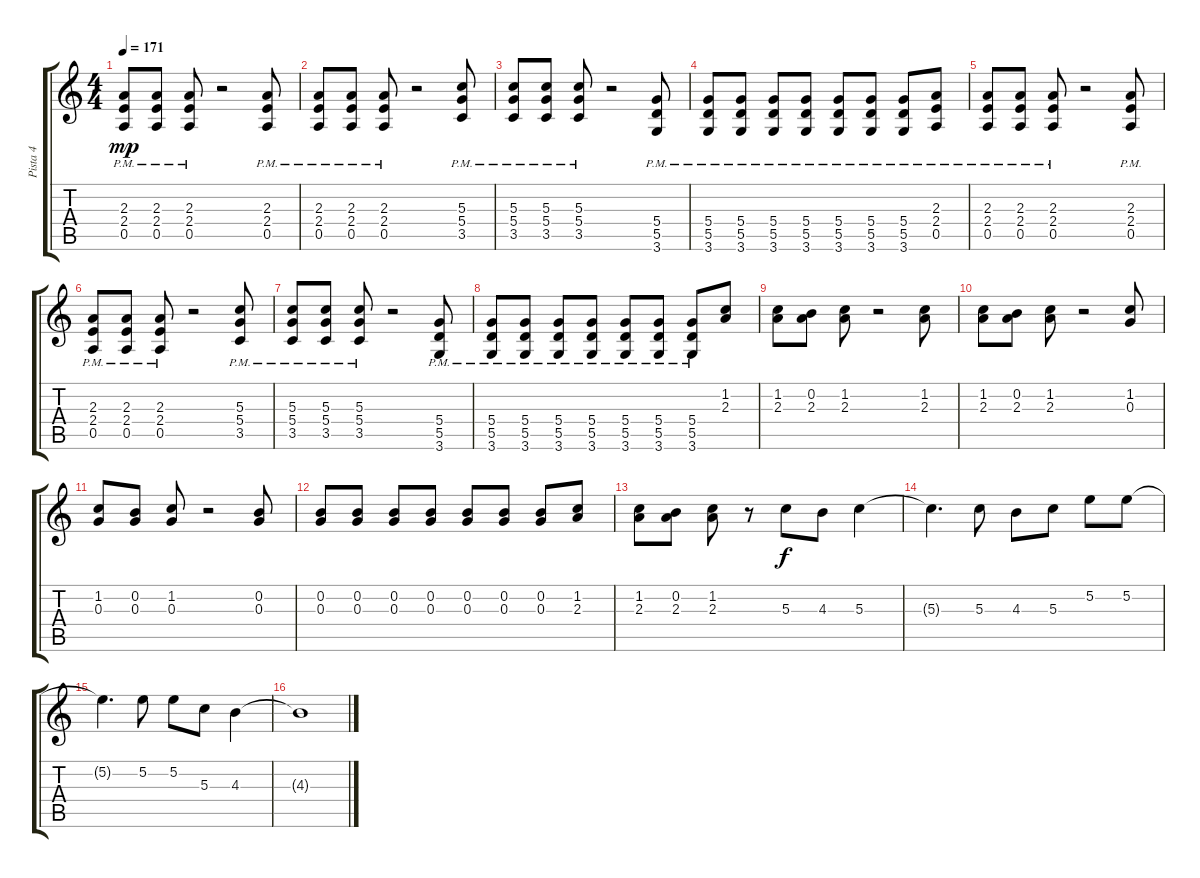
\track ("Pista 4" "Pista 4") {instrument distortionguitar}
\staff {score tabs}
\tuning (E4 B3 G3 D3 A2 E2) {hide}
\ts (4 4)
\tempo 171
\clef g2
\ks c
(2.3{pm} 2.4{pm} 0.5{pm}).8{dy mp} (2.3{pm} 2.4{pm} 0.5{pm}).8 (2.3{pm} 2.4{pm} 0.5{pm}).8 r.2 (2.3{pm} 2.4{pm} 0.5{pm}).8 |
(2.3{pm} 2.4{pm} 0.5{pm}).8 (2.3{pm} 2.4{pm} 0.5{pm}).8 (2.3{pm} 2.4{pm} 0.5{pm}).8 r.2 (5.3{pm} 5.4{pm} 3.5{pm}).8 |
(5.3{pm} 5.4{pm} 3.5{pm}).8 (5.3{pm} 5.4{pm} 3.5{pm}).8 (5.3{pm} 5.4{pm} 3.5{pm}).8 r.2 (5.4{pm} 5.5{pm} 3.6{pm}).8 |
(5.4{pm} 5.5{pm} 3.6{pm}).8 (5.4{pm} 5.5{pm} 3.6{pm}).8 (5.4{pm} 5.5{pm} 3.6{pm}).8 (5.4{pm} 5.5{pm} 3.6{pm}).8 (5.4{pm} 5.5{pm} 3.6{pm}).8 (5.4{pm} 5.5{pm} 3.6{pm}).8 (5.4{pm} 5.5{pm} 3.6{pm}).8 (2.3{pm} 2.4{pm} 0.5{pm}).8 |
(2.3{pm} 2.4{pm} 0.5{pm}).8 (2.3{pm} 2.4{pm} 0.5{pm}).8 (2.3{pm} 2.4{pm} 0.5{pm}).8 r.2 (2.3{pm} 2.4{pm} 0.5{pm}).8 |
(2.3{pm} 2.4{pm} 0.5{pm}).8 (2.3{pm} 2.4{pm} 0.5{pm}).8 (2.3{pm} 2.4{pm} 0.5{pm}).8 r.2 (5.3{pm} 5.4{pm} 3.5{pm}).8 |
(5.3{pm} 5.4{pm} 3.5{pm}).8 (5.3{pm} 5.4{pm} 3.5{pm}).8 (5.3{pm} 5.4{pm} 3.5{pm}).8 r.2 (5.4{pm} 5.5{pm} 3.6{pm}).8 |
(5.4{pm} 5.5{pm} 3.6{pm}).8 (5.4{pm} 5.5{pm} 3.6{pm}).8 (5.4{pm} 5.5{pm} 3.6{pm}).8 (5.4{pm} 5.5{pm} 3.6{pm}).8 (5.4{pm} 5.5{pm} 3.6{pm}).8 (5.4{pm} 5.5{pm} 3.6{pm}).8 (5.4{pm} 5.5{pm} 3.6{pm}).8 (1.2 2.3).8 |
(1.2 2.3).8 (0.2 2.3).8 (1.2 2.3).8 r.2 (1.2 2.3).8 |
(1.2 2.3).8 (0.2 2.3).8 (1.2 2.3).8 r.2 (1.2 0.3).8 |
(1.2 0.3).8 (0.2 0.3).8 (1.2 0.3).8 r.2 (0.2 0.3).8 |
(0.2 0.3).8 (0.2 0.3).8 (0.2 0.3).8 (0.2 0.3).8 (0.2 0.3).8 (0.2 0.3).8 (0.2 0.3).8 (1.2 2.3).8 |
(1.2 2.3).8 (0.2 2.3).8 (1.2 2.3).8 r.8 5.3.8{dy f balance 2} 4.3.8 5.3.4 |
5.3{t}.4{d} 5.3.8 4.3.8 5.3.8 5.2.8 5.2.8 |
5.2{t}.4{d} 5.2.8 5.2.8 5.3.8 4.3.4 |
4.3{t}.1
